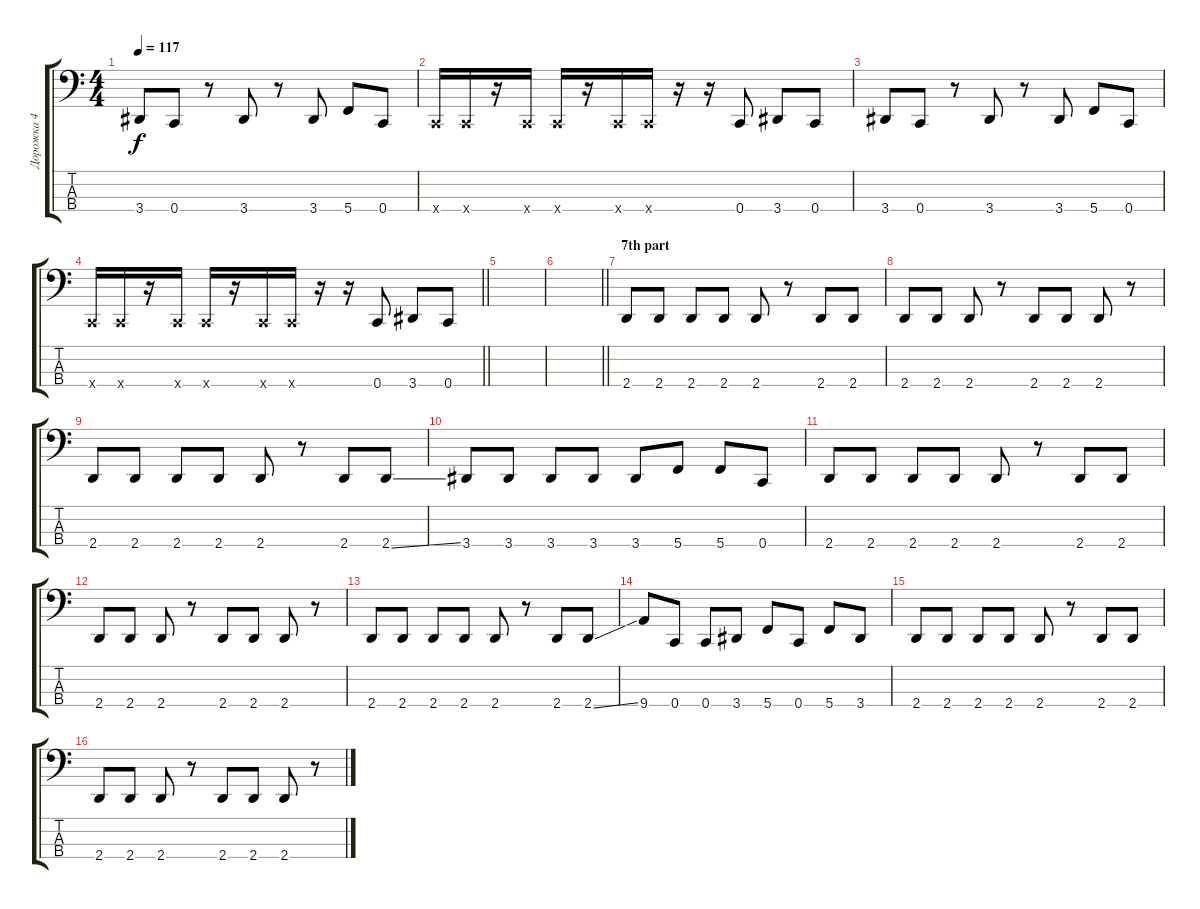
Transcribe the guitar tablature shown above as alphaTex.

\track ("Дорожка 4" "Дорожка 4") {instrument electricbassfinger}
\staff {score tabs}
\tuning (F2 C2 G1 C1) {hide}
\ts (4 4)
\tempo 117
\clef f4
\ks c
3.4.8{dy f} 0.4.8 r.8 3.4.8 r.8 3.4.8 5.4.8 0.4.8 |
0.4{x}.16 0.4{x}.16 r.16 0.4{x}.16 0.4{x}.16 r.16 0.4{x}.16 0.4{x}.16 r.16 r.16 0.4.8 3.4.8 0.4.8 |
3.4.8 0.4.8 r.8 3.4.8 r.8 3.4.8 5.4.8 0.4.8 |
\barLineRight lightlight
0.4{x}.16 0.4{x}.16 r.16 0.4{x}.16 0.4{x}.16 r.16 0.4{x}.16 0.4{x}.16 r.16 r.16 0.4.8 3.4.8 0.4.8 |
|
\barLineRight lightlight
|
\section ("" "7th part")
2.4.8 2.4.8 2.4.8 2.4.8 2.4.8 r.8 2.4.8 2.4.8 |
2.4.8 2.4.8 2.4.8 r.8 2.4.8 2.4.8 2.4.8 r.8 |
2.4.8 2.4.8 2.4.8 2.4.8 2.4.8 r.8 2.4.8 2.4{ss}.8 |
3.4.8 3.4.8 3.4.8 3.4.8 3.4.8 5.4.8 5.4.8 0.4.8 |
2.4.8 2.4.8 2.4.8 2.4.8 2.4.8 r.8 2.4.8 2.4.8 |
2.4.8 2.4.8 2.4.8 r.8 2.4.8 2.4.8 2.4.8 r.8 |
2.4.8 2.4.8 2.4.8 2.4.8 2.4.8 r.8 2.4.8 2.4{ss}.8 |
9.4.8 0.4.8 0.4.8 3.4.8 5.4.8 0.4.8 5.4.8 3.4.8 |
2.4.8 2.4.8 2.4.8 2.4.8 2.4.8 r.8 2.4.8 2.4.8 |
2.4.8 2.4.8 2.4.8 r.8 2.4.8 2.4.8 2.4.8 r.8
